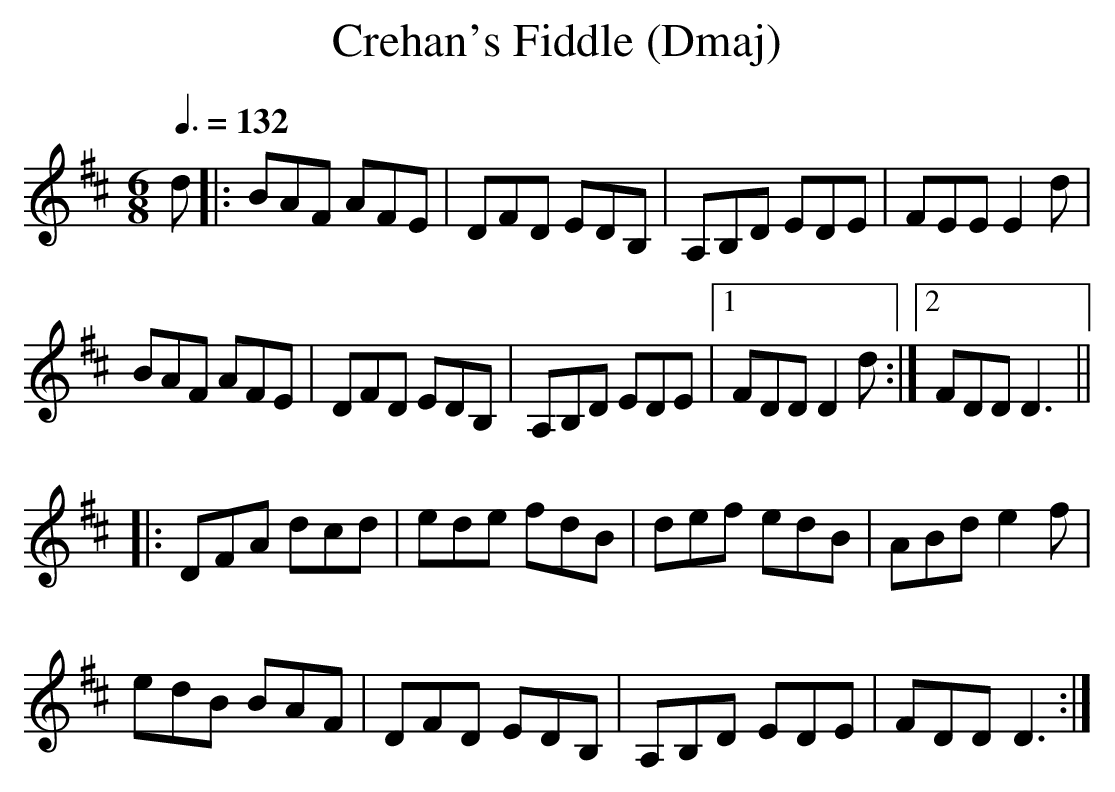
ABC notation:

X:1
T:Crehan's Fiddle (Dmaj)
Q:3/8=132
M:6/8
L:1/8
K:Dmaj
d|:BAF AFE|DFD EDB,|A,B,D EDE|FEE E2d|
BAF AFE|DFD EDB,|A,B,D EDE|1FDD D2d:|2FDD D3||
|:DFA dcd|ede fdB|def edB|ABd e2f|
edB BAF|DFD EDB,|A,B,D EDE|FDD D3:|
